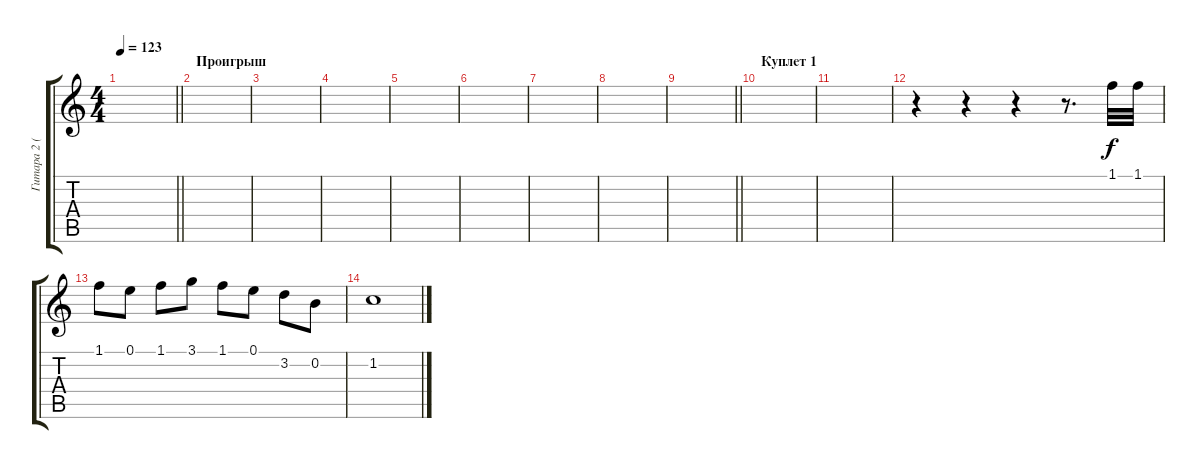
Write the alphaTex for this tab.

\track ("Гитара 2 (соло)" "Гитара 2 (") {instrument acousticguitarnylon}
\staff {score tabs}
\tuning (E4 B3 G3 D3 A2 E2) {hide}
\ts (4 4)
\tempo 123
\clef g2
\barLineRight lightlight
\ks c
|
\section ("" "Проигрыш")
|
|
|
|
|
|
|
\barLineRight lightlight
|
\section ("" "Куплет 1")
|
|
r.4 r.4 r.4 r.8{d} 1.1.32 1.1.32 |
1.1.8 0.1.8 1.1.8 3.1.8 1.1.8 0.1.8 3.2.8 0.2.8 |
1.2.1
